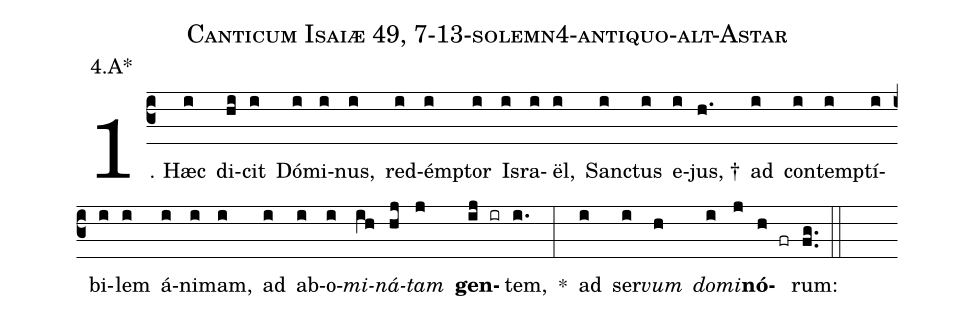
name: Canticum Isaiæ 49, 7-13-solemn4-antiquo-alt-Astar;
annotation: 4.A*;
%%
(c3)1. Hæc(i) di(hi)cit(i) Dó(i)mi(i)nus,(i) red(i)émp(i)tor(i) Is(i)ra(i)ël,(i) Sanc(i)tus(i) e(i)jus, †(h.) ad(i) con(i)temp(i)tí(i)bi(i)lem(i) á(i)ni(i)mam,(i) ad(i) ab(i)o(i)<i>mi</i>(ih)<i>ná</i>(hj)<i>tam</i>(j) <b>gen</b>(ij ir)tem,(i.) *(:) ad(i) ser(i)<i>vum</i>(h) <i>do</i>(i)<i>mi</i>(j)<b>nó</b>(h fr)rum:(fg..) (::)
